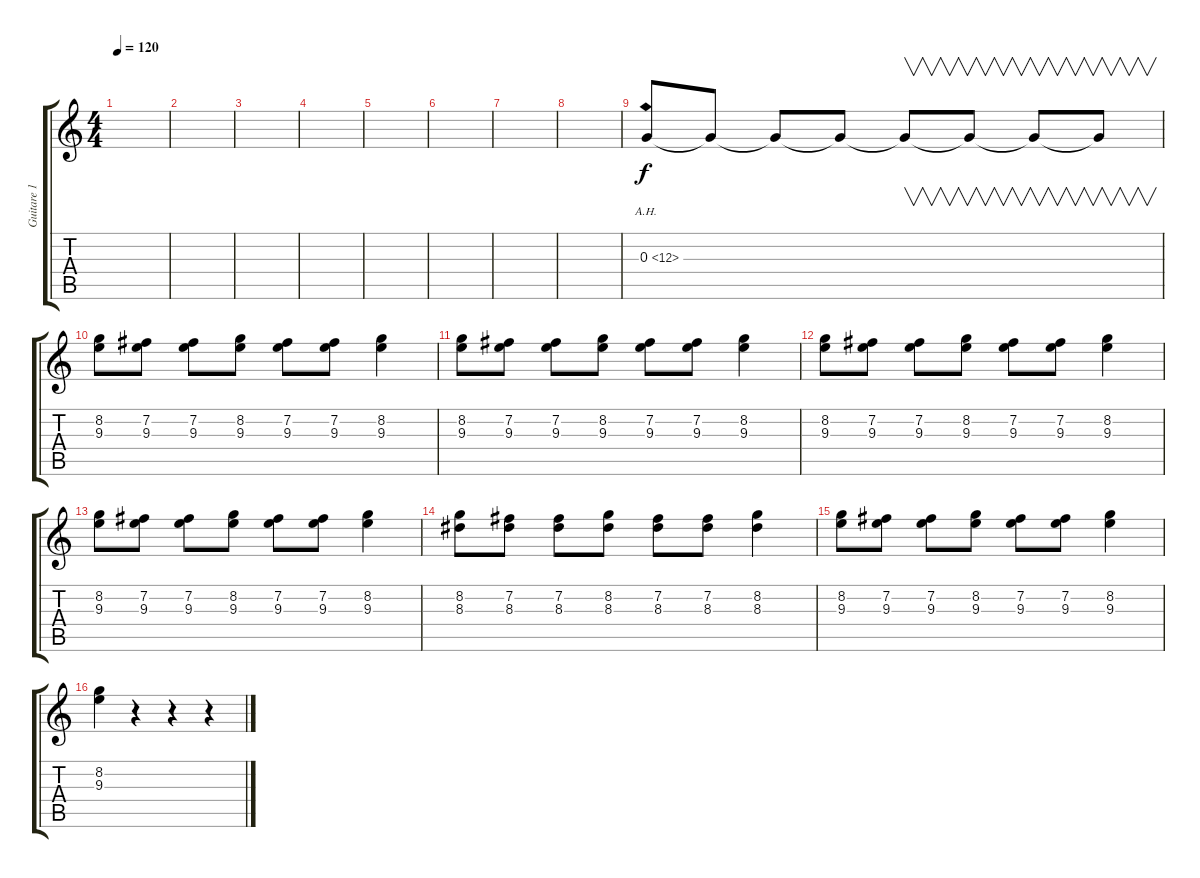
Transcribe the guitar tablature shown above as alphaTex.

\track ("Guitare 1" "Guitare 1") {instrument overdrivenguitar}
\staff {score tabs}
\tuning (E4 B3 G3 D3 A2 E2) {hide}
\ts (4 4)
\tempo 120
\clef g2
\ks c
|
|
|
|
|
|
|
|
0.3{ah 12}.8{volume 11 instrument overdrivenguitar} 0.3{t}.8 0.3{t}.8 0.3{t}.8 0.3{t}.8{v} 0.3{t}.8{v} 0.3{t}.8{v} 0.3{t}.8{v} |
(8.2 9.3).8 (7.2 9.3).8 (7.2 9.3).8 (8.2 9.3).8 (7.2 9.3).8 (7.2 9.3).8 (8.2 9.3).4 |
(8.2 9.3).8 (7.2 9.3).8 (7.2 9.3).8 (8.2 9.3).8 (7.2 9.3).8 (7.2 9.3).8 (8.2 9.3).4 |
(8.2 9.3).8 (7.2 9.3).8 (7.2 9.3).8 (8.2 9.3).8 (7.2 9.3).8 (7.2 9.3).8 (8.2 9.3).4 |
(8.2 9.3).8 (7.2 9.3).8 (7.2 9.3).8 (8.2 9.3).8 (7.2 9.3).8 (7.2 9.3).8 (8.2 9.3).4 |
(8.2 8.3).8 (7.2 8.3).8 (7.2 8.3).8 (8.2 8.3).8 (7.2 8.3).8 (7.2 8.3).8 (8.2 8.3).4 |
(8.2 9.3).8 (7.2 9.3).8 (7.2 9.3).8 (8.2 9.3).8 (7.2 9.3).8 (7.2 9.3).8 (8.2 9.3).4 |
(8.2 9.3).4 r.4 r.4 r.4
